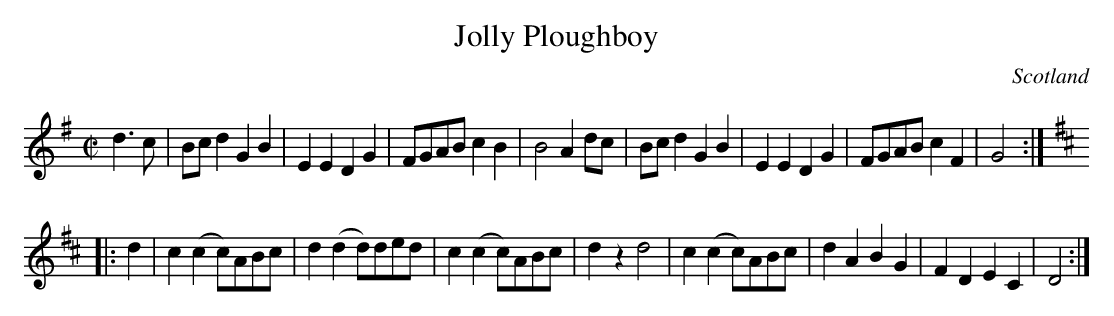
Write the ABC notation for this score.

X:1
T:Jolly Ploughboy
O:Scotland
O:England
M:C|
K:G
d3c|\
Bcd2 G2B2|E2E2 D2G2|FGAB c2B2|B4 A2dc|\
Bcd2 G2B2|E2E2 D2G2|FGAB c2F2|G4::
K:D
d2|\
c2(c2 c)ABc|d2(d2 d)ded|c2(c2 c)ABc|d2z2 d4|\
c2(c2 c)ABc|d2A2 B2G2|F2D2 E2C2|D4:|
